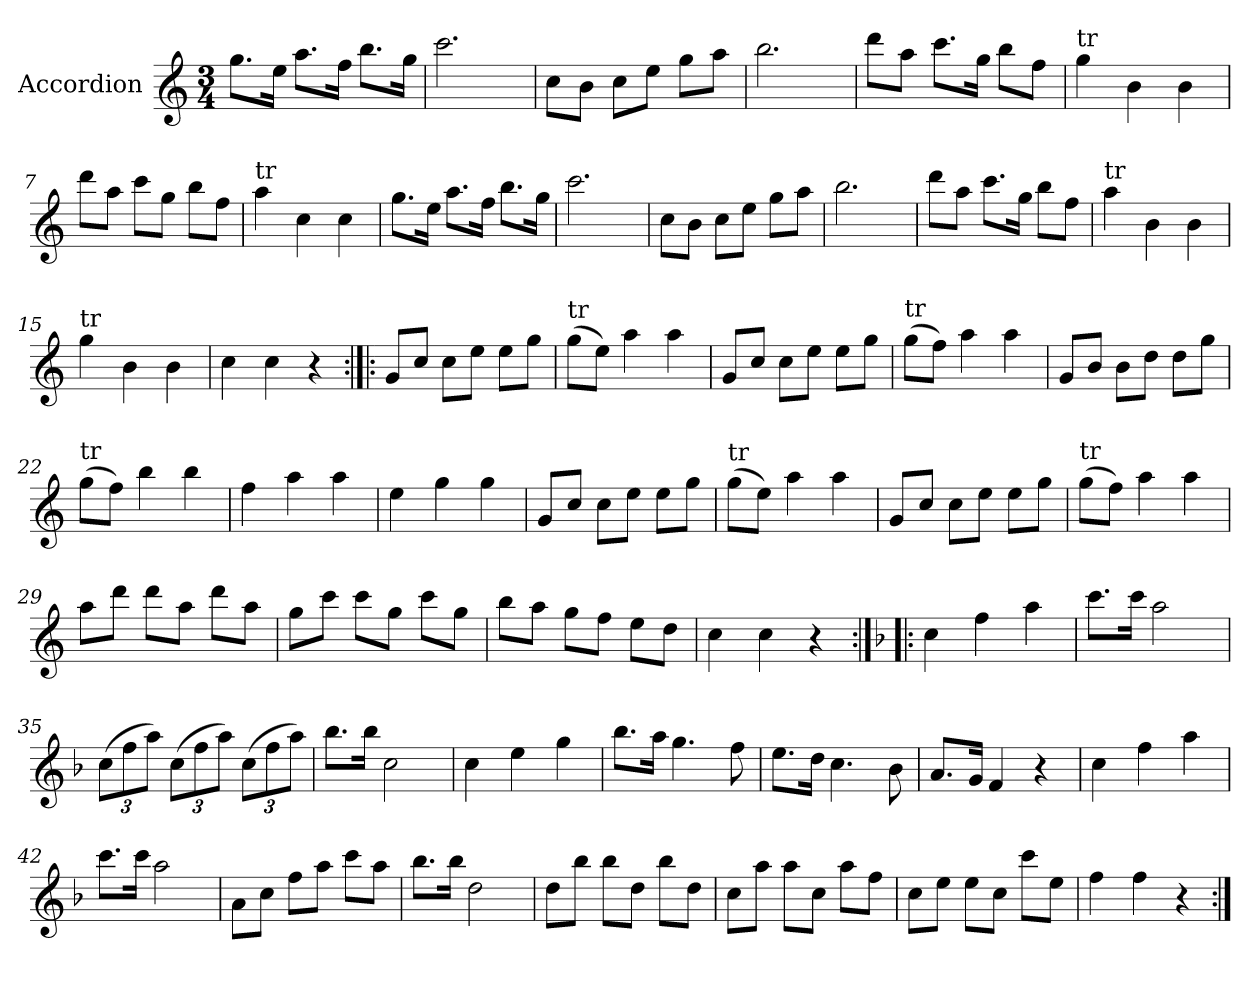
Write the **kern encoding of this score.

**kern
*part1
*staff1
*I"Accordion
*I'Acc
*clefG2
*ITrd-2c-3
*k[b-e-a-]
*M3/4
=1
8.bb-\L
16gg\Jk
8.ccc\L
16aa-\Jk
8.ddd\L
16bb-\Jk
=2
2.eee-\
=3
8ee-\L
8dd\J
8ee-\L
8gg\J
8bb-\L
8ccc\J
=4
2.ddd\
=5
8fff\L
8ccc\J
8.eee-\L
16bb-\Jk
8ddd\L
8aa-\J
=6
!LO:TX:a:t=tr
4bb-\
4dd\
4dd\
=7
8fff\L
8ccc\J
8eee-\L
8bb-\J
8ddd\L
8aa-\J
=8
!LO:TX:a:t=tr
4ccc\
4ee-\
4ee-\
!!LO:LB:g=z
=9
8.bb-\L
16gg\Jk
8.ccc\L
16aa-\Jk
8.ddd\L
16bb-\Jk
=10
2.eee-\
=11
8ee-\L
8dd\J
8ee-\L
8gg\J
8bb-\L
8ccc\J
=12
2.ddd\
=13
8fff\L
8ccc\J
8.eee-\L
16bb-\Jk
8ddd\L
8aa-\J
=14
!LO:TX:a:t=tr
4ccc\
4dd\
4dd\
=15
!LO:TX:a:t=tr
4bb-\
4dd\
4dd\
=16
4ee-\
4ee-\
4r
=17:|!|:
8b-/L
8ee-/J
8ee-\L
8gg\J
8gg\L
8bb-\J
!!LO:LB:g=z
=18
!LO:TX:a:t=tr
(>8bb-\L
8gg\J)
4ccc\
4ccc\
=19
8b-/L
8ee-/J
8ee-\L
8gg\J
8gg\L
8bb-\J
=20
!LO:TX:a:t=tr
(>8bb-\L
8aa-\J)
4ccc\
4ccc\
=21
8b-/L
8dd/J
8dd\L
8ff\J
8ff\L
8bb-\J
=22
!LO:TX:a:t=tr
(>8bb-\L
8aa-\J)
4ddd\
4ddd\
=23
4aa-\
4ccc\
4ccc\
=24
4gg\
4bb-\
4bb-\
=25
8b-/L
8ee-/J
8ee-\L
8gg\J
8gg\L
8bb-\J
=26
!LO:TX:a:t=tr
(>8bb-\L
8gg\J)
4ccc\
4ccc\
!!LO:LB:g=z
=27
8b-/L
8ee-/J
8ee-\L
8gg\J
8gg\L
8bb-\J
=28
!LO:TX:a:t=tr
(>8bb-\L
8aa-\J)
4ccc\
4ccc\
=29
8ccc\L
8fff\J
8fff\L
8ccc\J
8fff\L
8ccc\J
=30
8bb-\L
8eee-\J
8eee-\L
8bb-\J
8eee-\L
8bb-\J
=31
8ddd\L
8ccc\J
8bb-\L
8aa-\J
8gg\L
8ff\J
=32
4ee-\
4ee-\
4r
=33:|!|:
*k[b-e-a-d-]
*A-:
4ee-\
4aa-\
4ccc\
=34
8.eee-\L
16eee-\Jk
2ccc\
!!LO:LB:g=z
=35
*Xbrackettup
(>12ee-\L
12aa-\
12ccc\J)
(>12ee-\L
12aa-\
12ccc\J)
(>12ee-\L
12aa-\
12ccc\J)
=36
8.ddd-\L
16ddd-\Jk
2ee-\
=37
4ee-\
4gg\
4bb-\
=38
8.ddd-\L
16ccc\Jk
4.bb-\
8aa-\
=39
8.gg\L
16ff\Jk
4.ee-\
8dd-\
=40
8.cc/L
16b-/Jk
4a-/
4r
=41
4ee-\
4aa-\
4ccc\
=42
8.eee-\L
16eee-\Jk
2ccc\
=43
8cc\L
8ee-\J
8aa-\L
8ccc\J
8eee-\L
8ccc\J
!!LO:LB:g=z
=44
8.ddd-\L
16ddd-\Jk
2ff\
=45
8ff\L
8ddd-\J
8ddd-\L
8ff\J
8ddd-\L
8ff\J
=46
8ee-\L
8ccc\J
8ccc\L
8ee-\J
8ccc\L
8aa-\J
=47
8ee-\L
8gg\J
8gg\L
8ee-\J
8eee-\L
8gg\J
=48
4aa-\
4aa-\
4r
=:|!
*-
